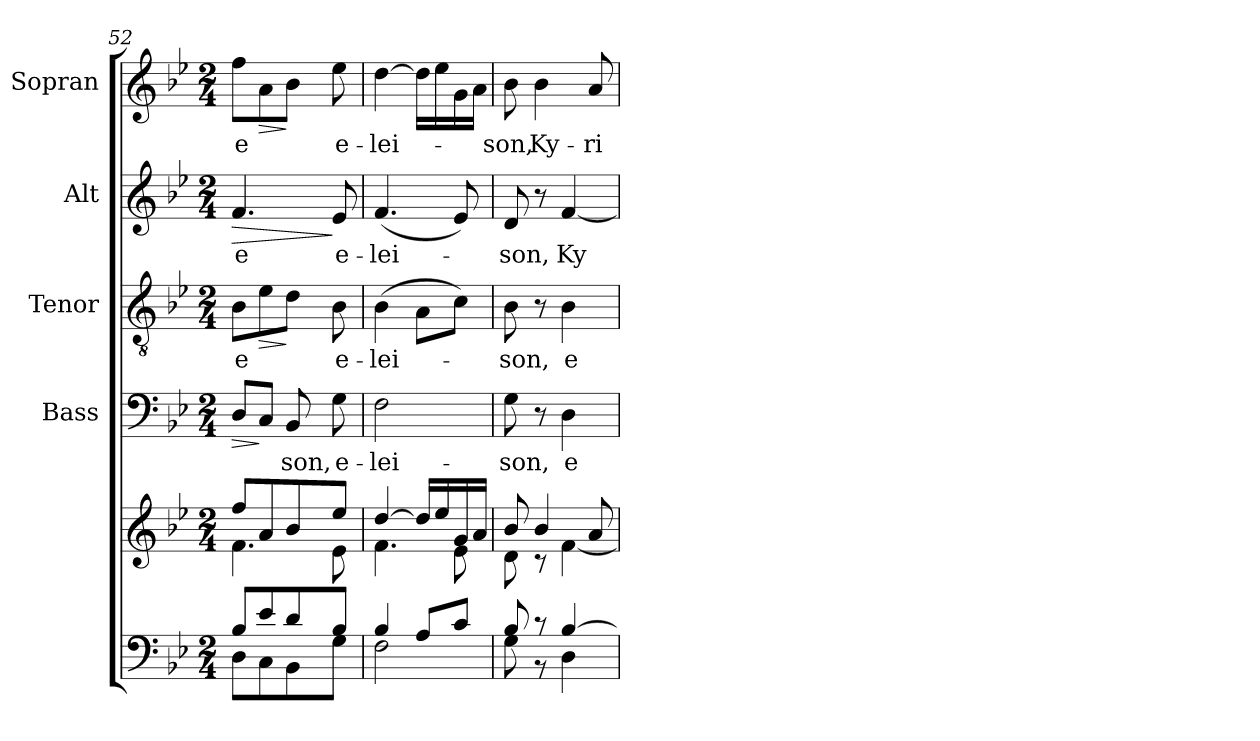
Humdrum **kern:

**kern	**kern	**kern	**text	**dynam	**kern	**text	**dynam	**kern	**text	**dynam	**kern	**text	**dynam
*part5	*part5	*part4	*part4	*part4	*part3	*part3	*part3	*part2	*part2	*part2	*part1	*part1	*part1
*staff6	*staff5	*staff4	*staff4	*staff4	*staff3	*staff3	*staff3	*staff2	*staff2	*staff2	*staff1	*staff1	*staff1
*	*	*I"Bass	*	*	*I"Tenor	*	*	*I"Alt	*	*	*I"Sopran	*	*
*	*	*I'B.	*	*	*I'T.	*	*	*I'A.	*	*	*I'S.	*	*
*clefF4	*clefG2	*clefF4	*	*	*clefGv2	*	*	*clefG2	*	*	*clefG2	*	*
*k[b-e-]	*k[b-e-]	*k[b-e-]	*	*	*k[b-e-]	*	*	*k[b-e-]	*	*	*k[b-e-]	*	*
*B-:	*B-:	*B-:	*	*	*B-:	*	*	*B-:	*	*	*B-:	*	*
*M2/4	*M2/4	*M2/4	*	*	*M2/4	*	*	*M2/4	*	*	*M2/4	*	*
=52	=52	=52	=52	=52	=52	=52	=52	=52	=52	=52	=52	=52	=52
*^	*^	*	*	*	*	*	*	*	*	*	*	*	*
!	!	!	!	!	!	!LO:HP:b	!	!LO:LY:b	!	!	!LO:LY:b	!LO:HP:b	!	!LO:LY:b	!
8B-/L	8D\L	8ff/L	4.f\	8D/L	.	>	8B-\L	-e	.	4.f/	-e	>	8ff\L	-e	.
!	!	!	!	!	!	!	!	!	!LO:HP:b	!	!	!	!	!	!LO:HP:b
8e-/	8C\	8a/	.	8C/J	.	]	8e-\	.	>	.	.	.	8a\	.	>
!	!	!	!	!	!LO:LY:b	!	!	!	!	!	!	!	!	!	!
8d/	8BB-\	8b-/	.	8BB-/	-son,	.	8d\J	.	]	.	.	.	8b-\J	.	]
!	!	!	!	!	!LO:LY:b	!	!	!LO:LY:b	!	!	!LO:LY:b	!	!	!LO:LY:b	!
8B-/J	8G\J	8ee-/J	8e-\	8G\	e-	.	8B-\	e-	.	8e-/	e-	]	8ee-\	e-	.
=53	=53	=53	=53	=53	=53	=53	=53	=53	=53	=53	=53	=53	=53	=53	=53
!	!	!	!	!	!LO:LY:b	!	!	!LO:LY:b	!	!	!LO:LY:b	!	!	!LO:LY:b	!
4B-/	2F\	[>4dd/	4.f\	2F\	-lei-	.	(>4B-\	-lei-	.	(<4.f/	-lei-	.	[4dd\	-lei-	.
8A/L	.	16dd/LL]	.	.	.	.	8A\L	.	.	.	.	.	16dd\LL]	.	.
.	.	16ee-/	.	.	.	.	.	.	.	.	.	.	16ee-\	.	.
8c/J	.	16g/	8e-\	.	.	.	8c\J)	.	.	8e-/)	.	.	16g\	.	.
.	.	16a/JJ	.	.	.	.	.	.	.	.	.	.	16a\JJ	.	.
=54	=54	=54	=54	=54	=54	=54	=54	=54	=54	=54	=54	=54	=54	=54	=54
!	!	!	!	!	!LO:LY:b	!	!	!LO:LY:b	!	!	!LO:LY:b	!	!	!LO:LY:b	!
8B-/	8G\	8b-/	8d\	8G\	-son,	.	8B-\	-son,	.	8d/	-son,	.	8b-\	-son,	.
!	!	!	!	!	!	!	!	!	!	!	!	!	!	!LO:LY:b	!
8r	8r	4b-/	8rc	8r	.	.	8r	.	.	8r	.	.	4b-\	Ky-	.
!	!	!	!	!	!LO:LY:b	!	!	!LO:LY:b	!	!	!LO:LY:b	!	!	!	!
[>4B-/	4D\	.	[<4f\	4D\	e-	.	4B-\	e-	.	[4f/	Ky-	.	.	.	.
!	!	!	!	!	!	!	!	!	!	!	!	!	!	!LO:LY:b	!
.	.	8a/	.	.	.	.	.	.	.	.	.	.	8a/	-ri-	.
*v	*v	*	*	*	*	*	*	*	*	*	*	*	*	*	*
*	*v	*v	*	*	*	*	*	*	*	*	*	*	*	*
=	=	=	=	=	=	=	=	=	=	=	=	=	=
*-	*-	*-	*-	*-	*-	*-	*-	*-	*-	*-	*-	*-	*-
